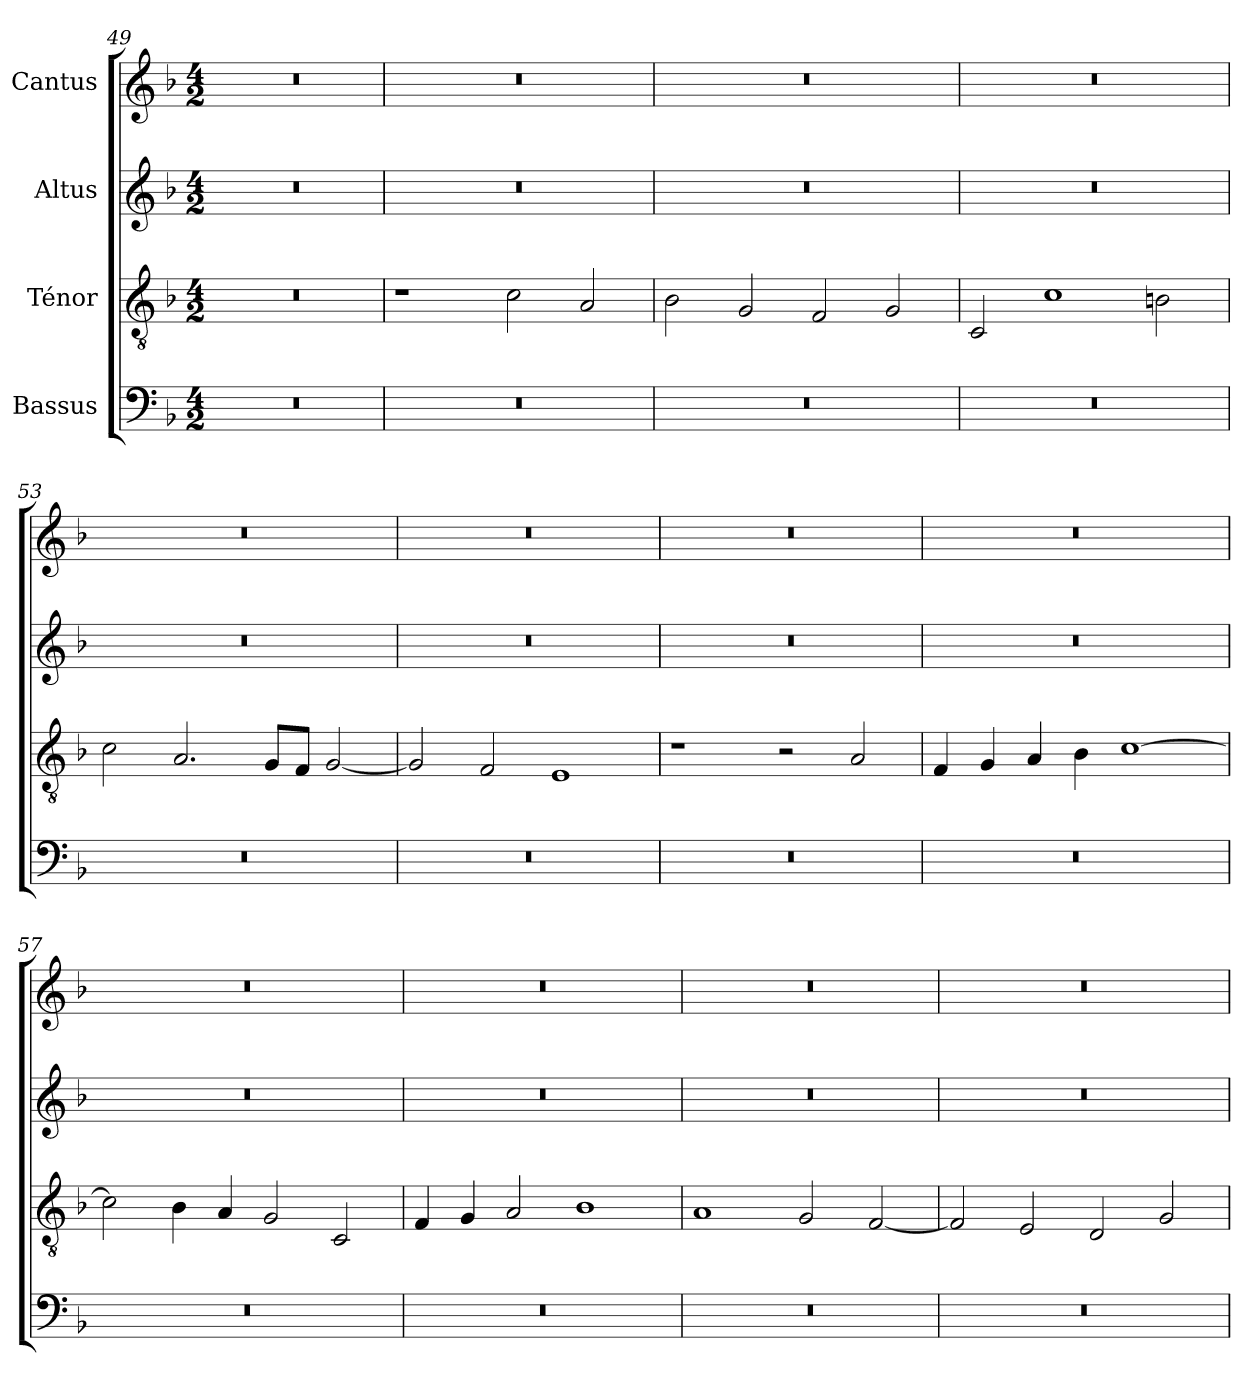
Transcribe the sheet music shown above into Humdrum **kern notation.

**kern	**kern	**kern	**kern
*part4	*part3	*part2	*part1
*staff4	*staff3	*staff2	*staff1
*I"Bassus	*I"Ténor	*I"Altus	*I"Cantus
*clefF4	*clefGv2	*clefG2	*clefG2
*k[b-]	*k[b-]	*k[b-]	*k[b-]
*F:	*F:	*F:	*F:
*M4/2	*M4/2	*M4/2	*M4/2
=49	=49	=49	=49
0r	0r	0r	0r
=50	=50	=50	=50
0r	1r	0r	0r
.	2c\	.	.
.	2A/	.	.
=51	=51	=51	=51
0r	2B-\	0r	0r
.	2G/	.	.
.	2F/	.	.
.	2G/	.	.
=52	=52	=52	=52
0r	2C/	0r	0r
.	1c\	.	.
.	2Bn\	.	.
=53	=53	=53	=53
0r	2c\	0r	0r
.	2.A/	.	.
.	8G/L	.	.
.	8F/J	.	.
.	[2G/	.	.
=54	=54	=54	=54
0r	2G/]	0r	0r
.	2F/	.	.
.	1E/	.	.
=55	=55	=55	=55
0r	1r	0r	0r
.	2r	.	.
.	2A/	.	.
=56	=56	=56	=56
0r	4F/	0r	0r
.	4G/	.	.
.	4A/	.	.
.	4B-\	.	.
.	[1c\	.	.
=57	=57	=57	=57
0r	2c\]	0r	0r
.	4B-\	.	.
.	4A/	.	.
.	2G/	.	.
.	2C/	.	.
=58	=58	=58	=58
0r	4F/	0r	0r
.	4G/	.	.
.	2A/	.	.
.	1B-\	.	.
=59	=59	=59	=59
0r	1A/	0r	0r
.	2G/	.	.
.	[2F/	.	.
=60	=60	=60	=60
0r	2F/]	0r	0r
.	2E/	.	.
.	2D/	.	.
.	2G/	.	.
=	=	=	=
*-	*-	*-	*-
